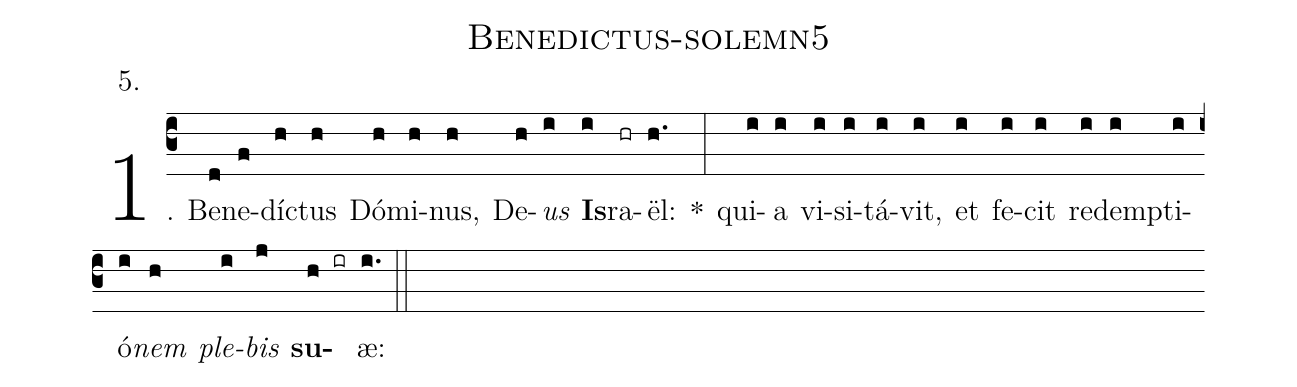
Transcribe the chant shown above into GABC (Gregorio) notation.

name: Benedictus-solemn5;
annotation: 5.;
%%
(c3)1. Be(d)ne(f)díc(h)tus(h) Dó(h)mi(h)nus,(h) De(h)<i>us</i>(i) <b>Is</b>(i)ra(hr)ël:(h.) *(:) qui(i)a(i) vi(i)si(i)tá(i)vit,(i) et(i) fe(i)cit(i) red(i)emp(i)ti(i)ó(i)<i>nem</i>(h) <i>ple</i>(i)<i>bis</i>(j) <b>su</b>(h ir)æ:(i.) (::)
